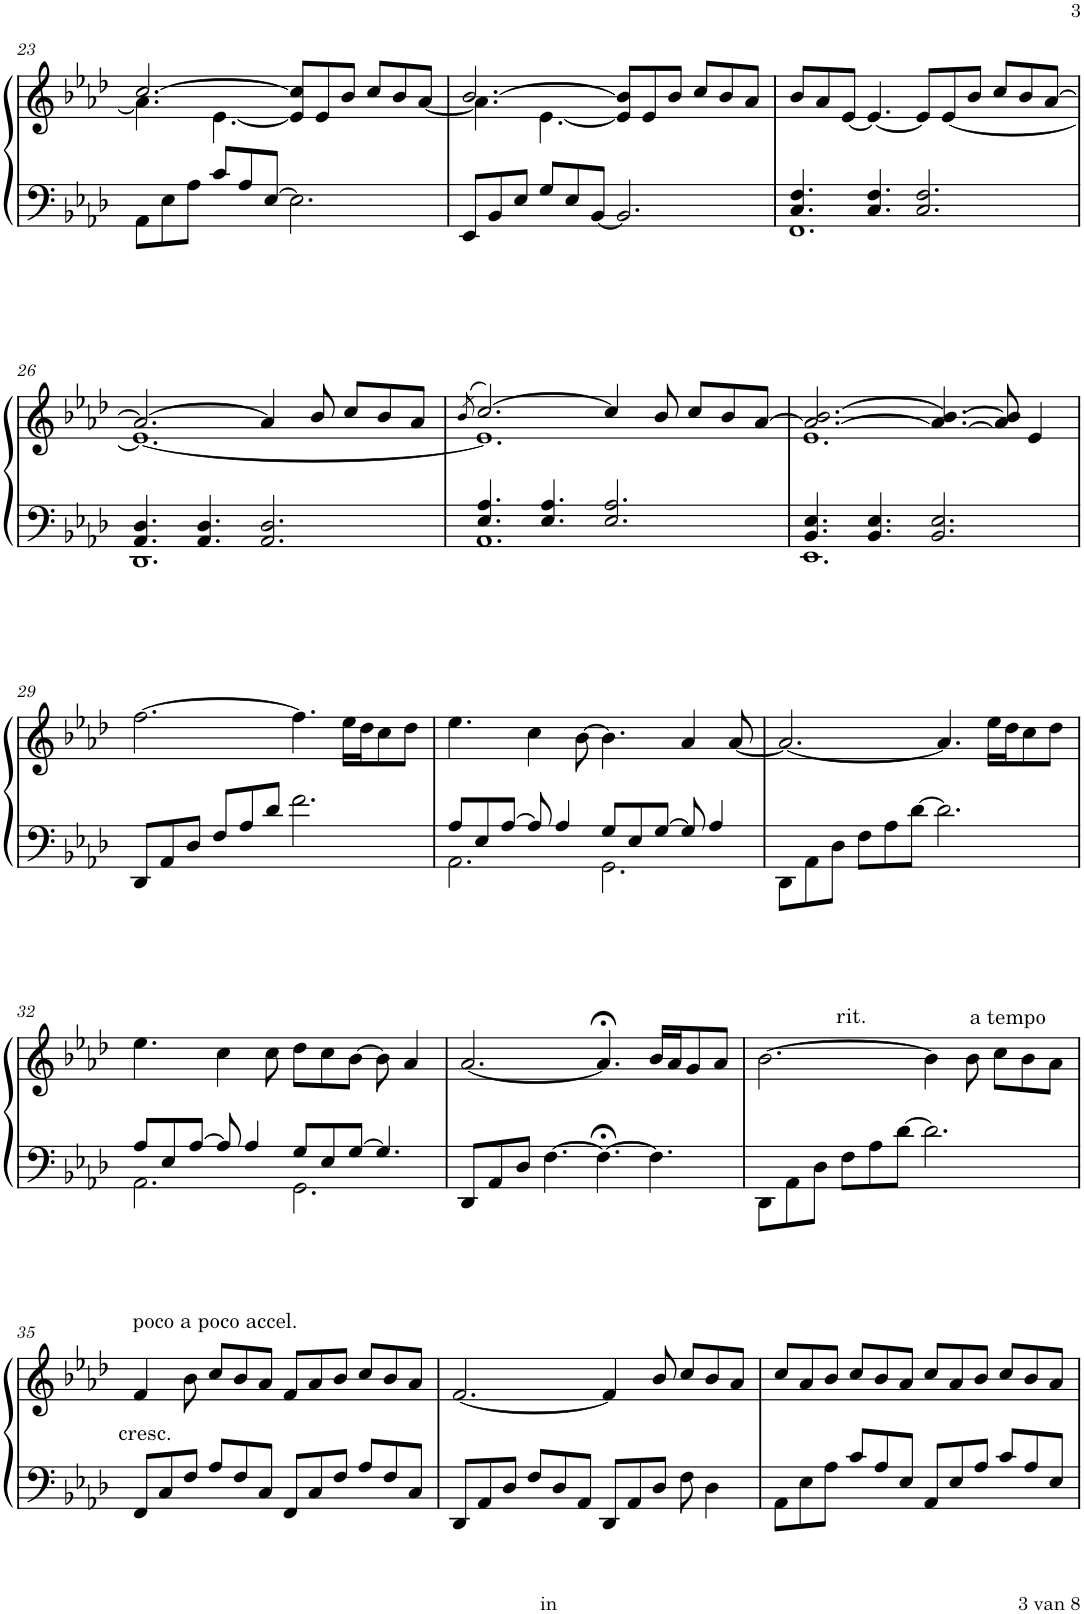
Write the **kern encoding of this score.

**kern	**kern
*part1	*part1
*staff2	*staff1
*I"Piano	*
*I'Pno.	*
!!LO:PB:g=z
*clefF4	*clefG2
*k[b-e-a-d-]	*k[b-e-a-d-]
*M12/8	*M12/8
=23	=23
*	*^
8AA-\L	[>2.cc/	4.a-\]
8E-\	.	.
8A-\J	.	.
8c/L	.	[4.e-\
8A-/	.	.
[>8E-/J	.	.
2.E-\]	8e-/] 8cc/]L	2.ryy
.	8e-/	.
.	8b-/J	.
.	8cc/L	.
.	8b-/	.
.	[<8a-/J	.
=24	=24	=24
8EE-/L	[>2.b-/	4.a-\]
8BB-/	.	.
8E-/J	.	.
8G/L	.	[4.e-\
8E-/	.	.
[<8BB-/J	.	.
2.BB-/]	8e-/] 8b-/]L	2.ryy
.	8e-/	.
.	8b-/J	.
.	8cc/L	.
.	8b-/	.
.	8a-/J	.
*	*v	*v
=25	=25
*^	*
4.C/ 4.F/	1.FF	8b-/L
.	.	8a-/
.	.	[8e-/J
4.C/ 4.F/	.	4.e-/_
2.C/ 2.F/	.	8e-/L]
.	.	[<8e-/
.	.	8b-/J
.	.	8cc/L
.	.	8b-/
.	.	[8a-/J
!!LO:LB:g=z
=26	=26	=26
*	*	*^
4.AA-/ 4.D-/	1.DD-	2.a-/_	1.e-_
4.AA-/ 4.D-/	.	.	.
2.AA-/ 2.D-/	.	4a-/]	.
.	.	8b-/	.
.	.	8cc/L	.
.	.	8b-/	.
.	.	8a-/J	.
=27	=27	=27	=27
.	.	(>8qb-/	.
4.E-/ 4.A-/	1.AA-	[>2.cc/)	1.e-]
4.E-/ 4.A-/	.	.	.
2.E-/ 2.A-/	.	4cc/]	.
.	.	8b-/	.
.	.	8cc/L	.
.	.	8b-/	.
.	.	[8a-/J	.
=28	=28	=28	=28
4.BB-/ 4.E-/	1.EE-	2.a-/_ [2.b-/	1.e-
4.BB-/ 4.E-/	.	.	.
2.BB-/ 2.E-/	.	4.a-/_ 4.b-/_	.
.	.	8a-/] 8b-/]	.
.	.	4e-/	.
*v	*v	*	*
*	*v	*v
!!LO:LB:g=z
=29	=29
8DD-/L	[2.ff\
8AA-/	.
8D-/J	.
8F/L	.
8A-/	.
8d-/J	.
2.f\	4.ff\]
.	16ee-\LL
.	16dd-\J
.	8cc\
.	8dd-\J
=30	=30
*^	*
8A-/L	2.AA-\	4.ee-\
8E-/	.	.
[8A-/J	.	.
8A-/]	.	4cc\
4A-/	.	.
.	.	[8b-\
8G/L	2.GG\	4.b-\]
8E-/	.	.
[8G/J	.	.
8G/]	.	4a-/
4A-/	.	.
.	.	[8a-/
*v	*v	*
=31	=31
8DD-\L	2.a-/_
8AA-\	.
8D-\J	.
8F\L	.
8A-\	.
[>8d-\J	.
2.d-\]	4.a-/]
.	16ee-\LL
.	16dd-\J
.	8cc\
.	8dd-\J
!!LO:LB:g=z
=32	=32
*^	*
8A-/L	2.AA-\	4.ee-\
8E-/	.	.
[8A-/J	.	.
8A-/]	.	4cc\
4A-/	.	.
.	.	8cc\
8G/L	2.GG\	8dd-\L
8E-/	.	8cc\
[8G/J	.	[8b-\J
4.G/]	.	8b-\]
.	.	4a-/
*v	*v	*
=33	=33
8DD-/L	[2.a-/
8AA-/	.
8D-/J	.
[4.F\	.
4.F;<\_	4.a-;</]
4.F\]	16b-/LL
.	16a-/J
.	8g/
.	8a-/J
=34	=34
!	!LO:TX:a:t=rit.
8DD-\L	[2.b-\
8AA-\	.
8D-\J	.
8F\L	.
8A-\	.
[>8d-\J	.
2.d-\]	4b-\]
!	!LO:TX:a:t=a tempo
.	8b-\
.	8cc\L
.	8b-\
.	8a-\J
!!LO:LB:g=z
=35	=35
!	!LO:TX:a:t=poco a poco accel.
!LO:TX:a:t=cresc.	!
8FF/L	4f/
8C/	.
8F/J	8b-\
8A-/L	8cc/L
8F/	8b-/
8C/J	8a-/J
8FF/L	8f/L
8C/	8a-/
8F/J	8b-/J
8A-/L	8cc/L
8F/	8b-/
8C/J	8a-/J
=36	=36
8DD-/L	[2.f/
8AA-/	.
8D-/J	.
8F/L	.
8D-/	.
8AA-/J	.
8DD-/L	4f/]
8AA-/	.
8D-/J	8b-/
8F\	8cc/L
4D-\	8b-/
.	8a-/J
=37	=37
8AA-\L	8cc/L
8E-\	8a-/
8A-\J	8b-/J
8c/L	8cc/L
8A-/	8b-/
8E-/J	8a-/J
8AA-/L	8cc/L
8E-/	8a-/
8A-/J	8b-/J
8c/L	8cc/L
8A-/	8b-/
8E-/J	8a-/J
=	=
*-	*-
